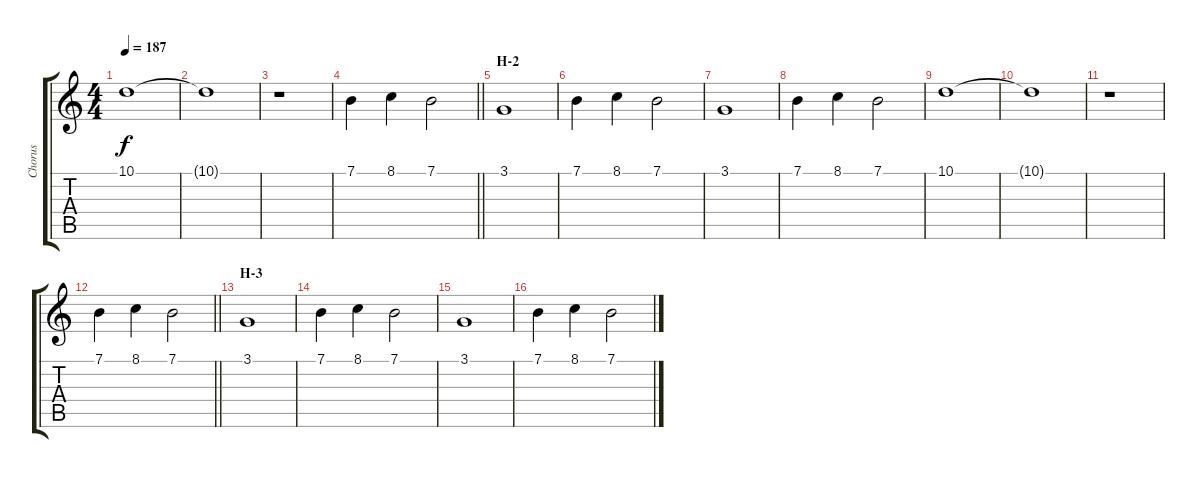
\track ("Chorus" "Chorus") {instrument voiceoohs}
\staff {score tabs}
\tuning (E4 B3 G3 D3 A2 E2) {hide}
\ts (4 4)
\tempo 187
\clef g2
\ks c
10.1.1{dy f} |
10.1{t}.1 |
r.1 |
\barLineRight lightlight
7.1.4 8.1.4 7.1.2 |
\section ("" "H-2")
3.1.1 |
7.1.4 8.1.4 7.1.2 |
3.1.1 |
7.1.4 8.1.4 7.1.2 |
10.1.1 |
10.1{t}.1 |
r.1 |
\barLineRight lightlight
7.1.4 8.1.4 7.1.2 |
\section ("" "H-3")
3.1.1 |
7.1.4 8.1.4 7.1.2 |
3.1.1 |
7.1.4 8.1.4 7.1.2
